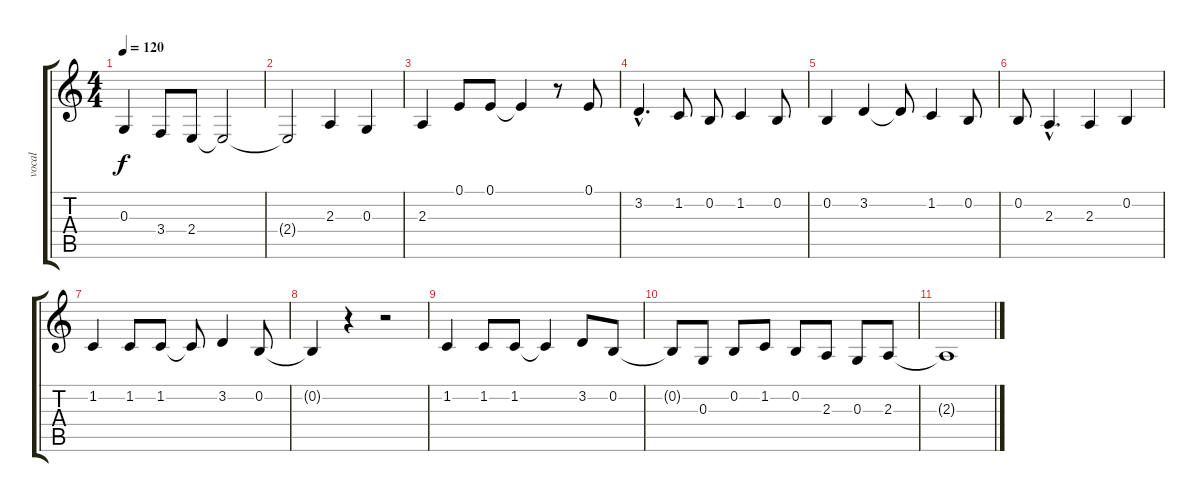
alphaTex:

\track ("vocal" "vocal") {instrument lead6voice}
\staff {score tabs}
\tuning (E4 B3 G3 D3 A2 E2) {hide}
\ts (4 4)
\tempo 120
\clef g2
\ks c
0.3.4{dy f} 3.4.8 2.4.8 2.4{t}.2 |
2.4{t}.2 2.3.4 0.3.4 |
2.3.4 0.1.8 0.1.8 0.1{t}.4 r.8 0.1.8 |
3.2{hac}.4{d} 1.2.8 0.2.8 1.2.4 0.2.8 |
0.2.4 3.2.4 3.2{t}.8 1.2.4 0.2.8 |
0.2.8 2.3{hac}.4{d} 2.3.4 0.2.4 |
1.2.4 1.2.8 1.2.8 1.2{t}.8 3.2.4 0.2.8 |
0.2{t}.4 r.4 r.2 |
1.2.4 1.2.8 1.2.8 1.2{t}.4 3.2.8 0.2.8 |
0.2{t}.8 0.3.8 0.2.8 1.2.8 0.2.8 2.3.8 0.3.8 2.3.8 |
2.3{t}.1
